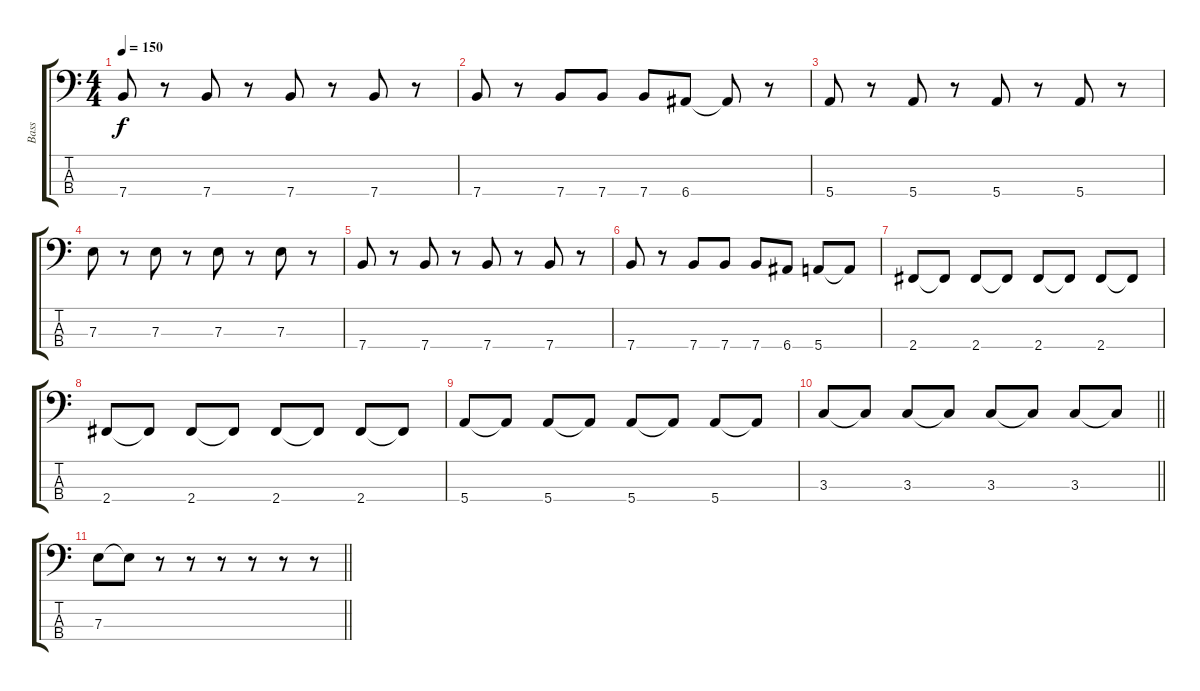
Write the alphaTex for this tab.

\track ("Bass" "Bass") {instrument electricbassfinger}
\staff {score tabs}
\tuning (G2 D2 A1 E1) {hide}
\ts (4 4)
\tempo 150
\clef f4
\ks c
7.4.8{dy f} r.8 7.4.8 r.8 7.4.8 r.8 7.4.8 r.8 |
7.4.8 r.8 7.4.8 7.4.8 7.4.8 6.4.8 6.4{t}.8 r.8 |
5.4.8 r.8 5.4.8 r.8 5.4.8 r.8 5.4.8 r.8 |
7.3.8 r.8 7.3.8 r.8 7.3.8 r.8 7.3.8 r.8 |
7.4.8 r.8 7.4.8 r.8 7.4.8 r.8 7.4.8 r.8 |
7.4.8 r.8 7.4.8 7.4.8 7.4.8 6.4.8 5.4.8 5.4{t}.8 |
2.4.8 2.4{t}.8 2.4.8 2.4{t}.8 2.4.8 2.4{t}.8 2.4.8 2.4{t}.8 |
2.4.8 2.4{t}.8 2.4.8 2.4{t}.8 2.4.8 2.4{t}.8 2.4.8 2.4{t}.8 |
5.4.8 5.4{t}.8 5.4.8 5.4{t}.8 5.4.8 5.4{t}.8 5.4.8 5.4{t}.8 |
\barLineRight lightlight
3.3.8 3.3{t}.8 3.3.8 3.3{t}.8 3.3.8 3.3{t}.8 3.3.8 3.3{t}.8 |
\barLineRight lightlight
7.3.8 7.3{t}.8 r.8 r.8 r.8 r.8 r.8 r.8
